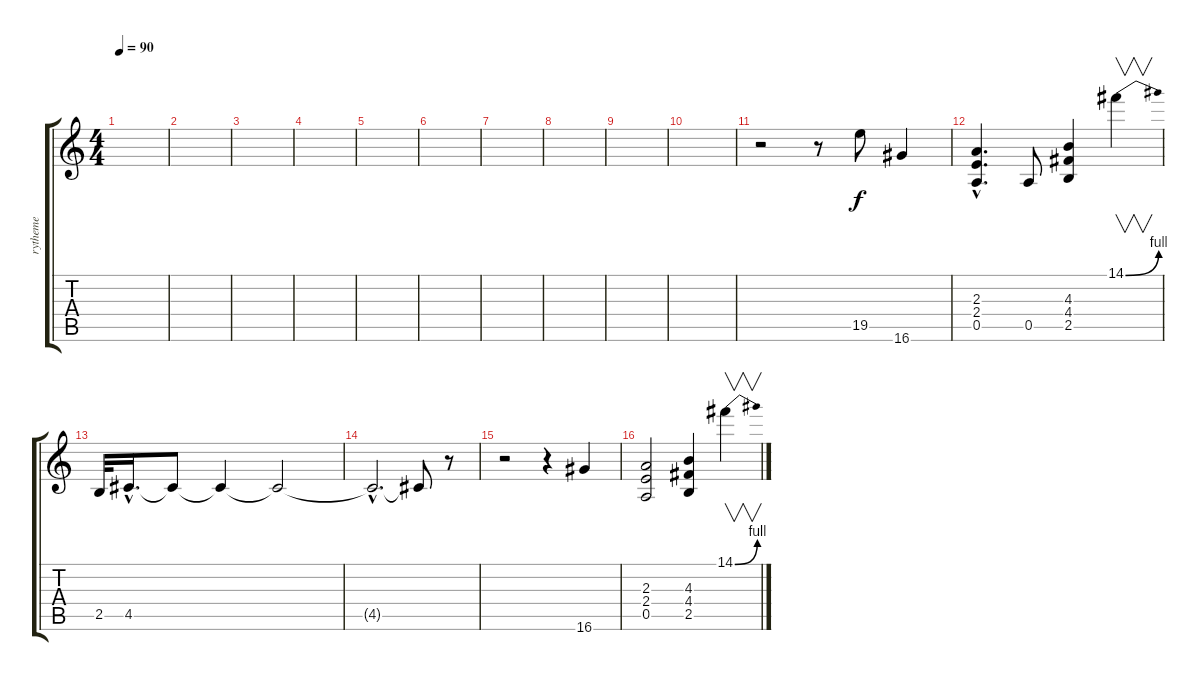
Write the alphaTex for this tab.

\track ("rytheme" "rytheme") {instrument distortionguitar}
\staff {score tabs}
\tuning (E4 B3 G3 D3 A2 E2) {hide}
\ts (4 4)
\tempo 90
\clef g2
\ks c
|
|
|
|
|
|
|
|
|
|
r.2 r.8 19.5.8 16.6.4 |
(2.3{hac} 2.4{hac} 0.5{hac}).4{d} 0.5.8 (4.3 4.4 2.5).4 14.1{be (bend 0 0 60 4)}.4{v} |
2.5.32 4.5{hac}.16{d} 4.5{t}.8 4.5{t}.4 4.5{t}.2 |
4.5{hac t}.2{d} 4.5{t}.8 r.8 |
r.2 r.4 16.6.4 |
(2.3 2.4 0.5).2 (4.3 4.4 2.5).4 14.1{be (bend 0 0 60 4)}.4{v}
